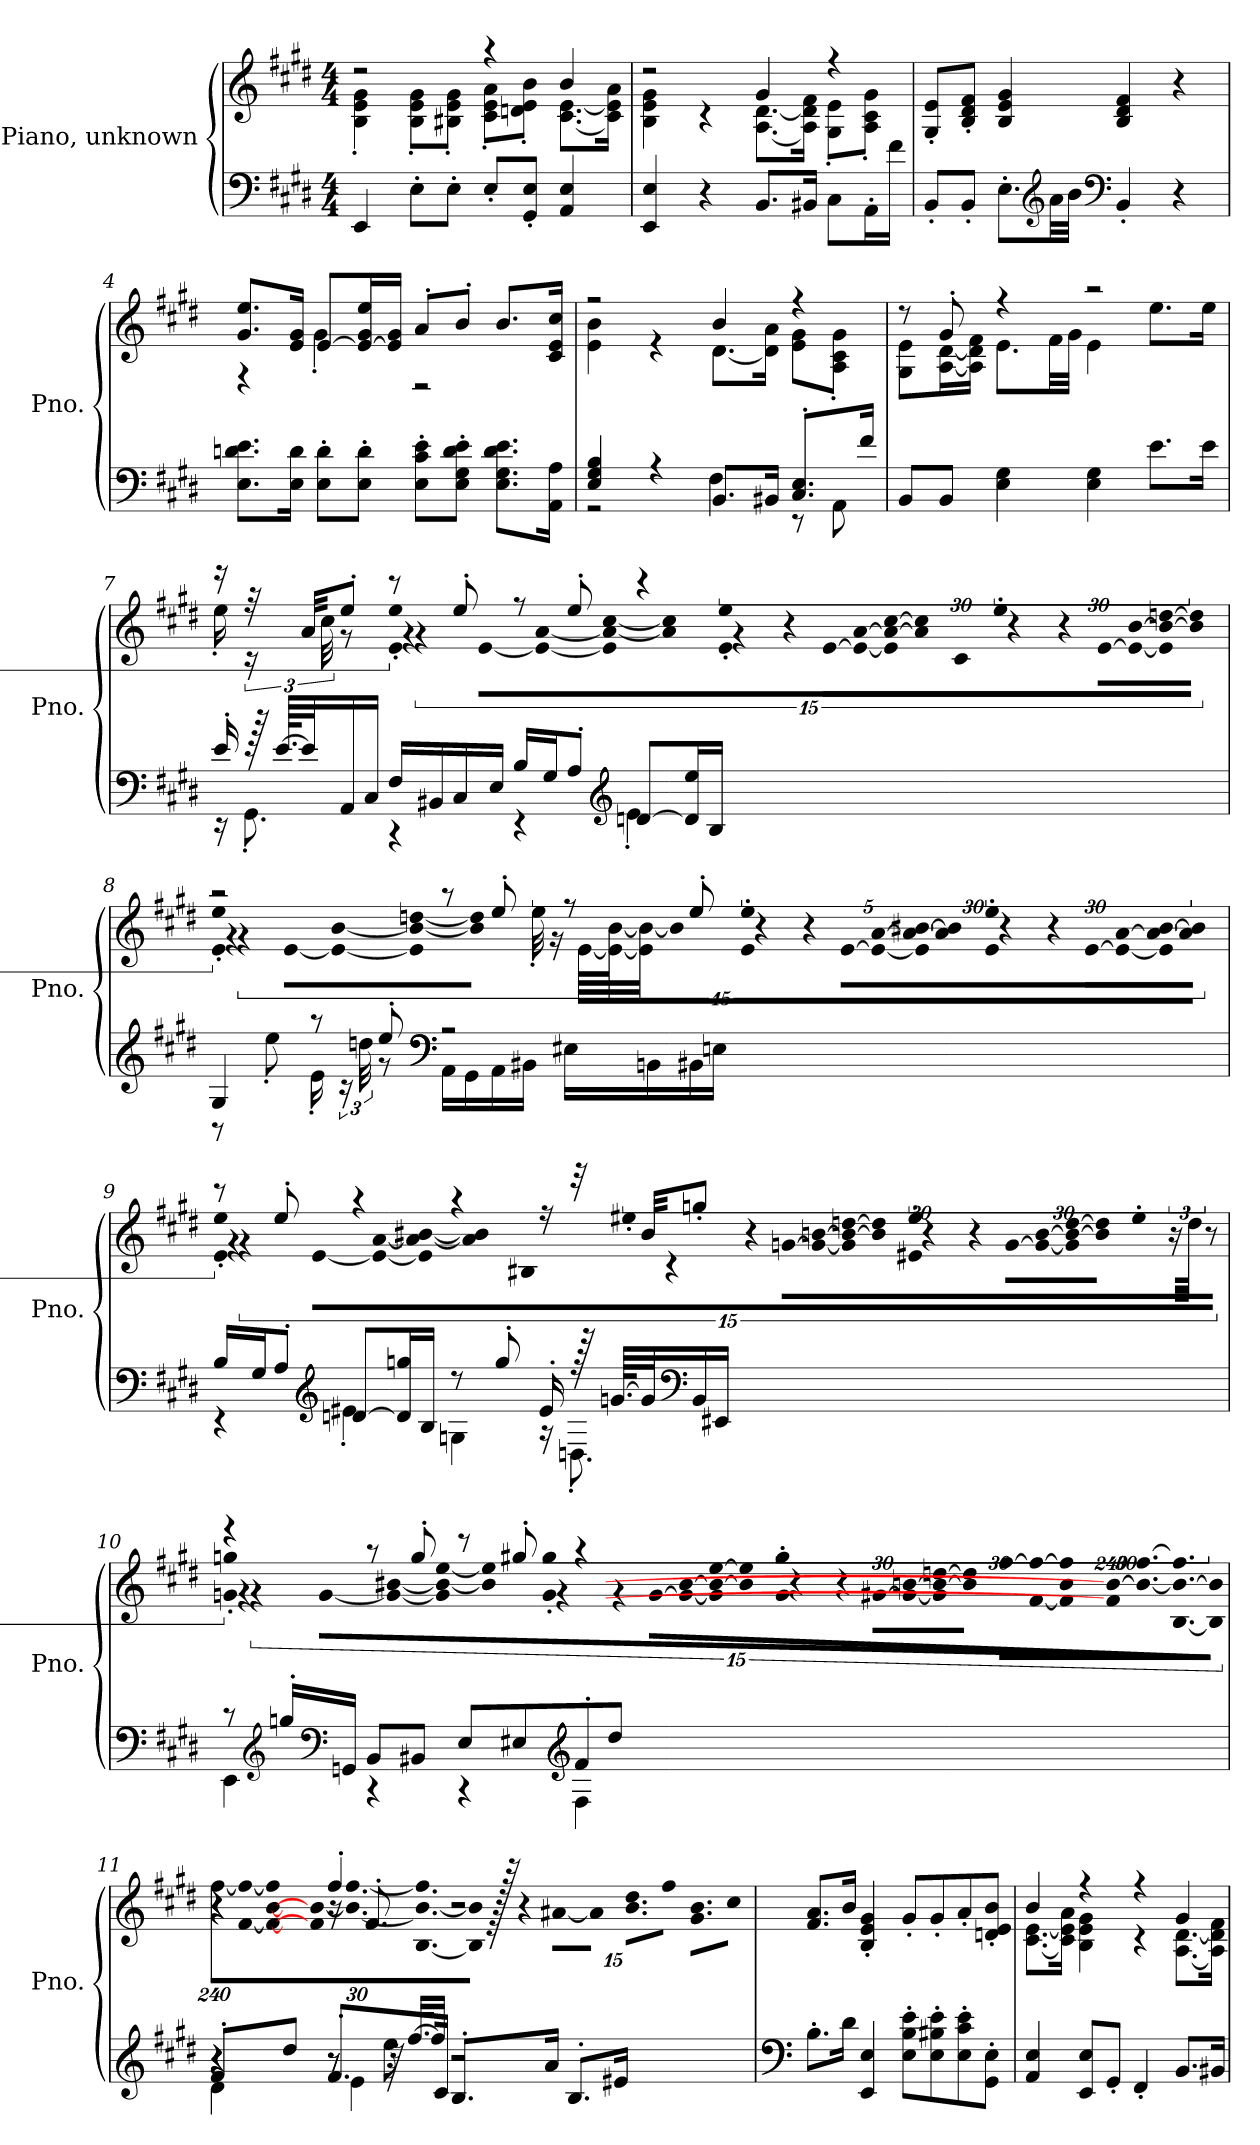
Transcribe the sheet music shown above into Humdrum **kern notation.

**kern	**kern
*part1	*part1
*staff2	*staff1
*I"Piano, unknown	*
*I'Pno.	*
*clefF4	*clefG2
*k[f#c#g#d#]	*k[f#c#g#d#]
*M4/4	*M4/4
*MM120	*MM120
=1	=1
*	*^
4EE/	2r	4B\' 4e\' 4g#\'
8E'\L	.	8B\' 8e\' 8g#\'L
8E'\J	.	8B#X\' 8e\' 8g#\'J
8E'/L	4r	8c#\' 8e\' 8a\'L
8GG#/' 8E/'J	.	8dn\' 8e\' 8b\'J
4AA/ 4E/	4b/	[8.c#\ [8.e\L
.	.	16c#\] 16e\] 16a\Jk
=2	=2	=2
4EE/ 4E/	2r	4B\ 4e\ 4g#\
4r	.	4r
8.BB/L	4g#/	[8.A\ [8.d#\L
16BB#X/Jk	.	16A\] 16d#\] 16f#\Jk
8C#\L	4r	8G#\' 8e\'L
16AA'\L	.	8A\' 8c#\' 8g#\'J
16f#\JJ	.	.
*	*v	*v
=3	=3
8BB'/L	8G#/' 8e/'L
8BB'/J	8B/' 8d#/' 8f#/'J
8.E'\L	4B/ 4e/ 4g#/
*clefG2	*
32a\LL	.
32b\JJJ	.
*clefF4	*
4BB'/	4B/ 4d#/ 4f#/
4r	4r
!!LO:LB:g=z
=4	=4
*	*^
8.E\ 8.dn\ 8.e\L	8.g#/ 8.ee/L	4r
16E\ 16d\Jk	16e/ 16g#/Jk	.
8E\' 8d\'L	[8e/L	4g#'\
8E\' 8d\'J	16e/_ 16g#/ 16ee/L	.
.	16e/] 16g#/JJ	.
8E\' 8c#\' 8e\'L	8a'/L	2r
8E\' 8G#\' 8d\' 8e\'J	8b'/J	.
8.E\ 8.G#\ 8.d\ 8.e\L	8.b/L	.
16AA\ 16A\Jk	16c#/ 16e/ 16cc#/Jk	.
=5	=5	=5
*^	*	*
4E/ 4G#/ 4B/	2r	2r	4e\ 4b\
4r	.	.	4r
8.BB/L	4F#\	4b/	[8.d#\L
16BB#X/Jk	.	.	16d#\] 16a\Jk
8.C#/' 8.E/'L	8r	4r	8e\ 8g#\L
.	8AA\	.	8A\' 8c#\' 8g#\'J
16f#/Jk	.	.	.
*v	*v	*	*
=6	=6	=6
8BB/L	8r	8G#\ 8e\L
8BB/J	8g#'/	[16A\ [16d#\L
.	.	16A\] 16d#\] 16f#\JJ
4E\ 4G#\	4r	8.e\L
.	.	32f#\LL
.	.	32g#\JJJ
4E\ 4G#\	2r	4e\
8.e\L	.	8.ee\L
16e\Jk	.	16ee\Jk
!!LO:LB:g=z	!!
=7	=7	=7
*^	*	*
16e'/	16r	16r	16ee'\
128r	8.GG#'\	32r	24r
[64.e/KLLL	.	.	.
32e/J]	.	32a/KKL	.
.	.	.	48cc#\
16AA/	.	8ee'/J	8r
16C#/JJ	.	.	.
!	!	!	!LO:N:vis=64
16F#/LL	4r	8r	960%17e\' 960%17ee\'
!	!	!	!LO:N:vis=64
.	.	.	960%17r
.	.	.	1920ryy
!	!	!	!LO:N:vis=32
.	.	.	640%23r
16BB#X/	.	.	.
!	!	!	!LO:N:vis=64
.	.	.	[960%17e\LLLL
!	!	!	!LO:N:vis=64
.	.	.	960%17e\_ [960%17a\
!	!	!	!LO:N:vis=64
.	.	.	960%17e\] 960%17a\_ [960%17cc#\JJJ
16C#/	.	8ee'/	8a\] 8cc#\]
16E/JJ	.	.	.
!	!	!	!LO:N:vis=64
16B/LL	4r	8r	960%17e\' 960%17ee\'Jkkk
!	!	!	!LO:N:vis=64
.	.	.	960%17r
.	.	.	1920ryy
!	!	!	!LO:N:vis=32
.	.	.	640%23r
16G#/J	.	.	.
!	!	!	!LO:N:vis=64
.	.	.	[960%17e\LLLL
!	!	!	!LO:N:vis=64
.	.	.	960%17e\_ [960%17a\
!	!	!	!LO:N:vis=64
.	.	.	960%17e\] 960%17a\_ [960%17cc#\JJ
8A'/J	.	8ee'/	16a\] 16cc#\]
.	.	.	16c#\
*clefG2	*	*	*
!	!	!	!LO:N:vis=64
[8dn/L	4e'\	4r	960%17ee'\JJkk
!	!	!	!LO:N:vis=64
.	.	.	960%17r
.	.	.	1920ryy
!	!	!	!LO:N:vis=32
.	.	.	640%23r
!	!	!	!LO:N:vis=64
.	.	.	[960%17e\LLLL
!	!	!	!LO:N:vis=64
.	.	.	960%17e\_ [960%17b\
!	!	!	!LO:N:vis=64
.	.	.	960%17e\] 960%17b\_ [960%17ddn\JJJ
16d/] 16ee/L	.	.	8b\] 8dd\]J
16B/JJ	.	.	.
!!LO:LB:g=z	!!
=8	=8	=8	=8
!	!	!	!LO:N:vis=64
4G#/	8r	2r	960%17e\' 960%17ee\'
!	!	!	!LO:N:vis=64
.	.	.	960%17r
.	.	.	1920ryy
!	!	!	!LO:N:vis=32
.	.	.	640%23r
!	!	!	!LO:N:vis=64
.	.	.	[960%17e\LLLL
!	!	!	!LO:N:vis=64
.	.	.	960%17e\_ [960%17b\
!	!	!	!LO:N:vis=64
.	.	.	960%17e\] 960%17b\_ [960%17ddn\JJJ
.	8ee'\	.	8b\] 8dd\]J
8r	16e'\	.	40ee'\
.	.	.	20r
.	24r	.	.
.	.	.	[80e\LLLL
.	.	.	80e\_ [80b\J
.	.	.	40e\] 40b\_JJ
.	48ddn\	.	.
8ee'/	8r	.	8b\]
*clefF4	*	*	*
!	!	!	!LO:N:vis=64
2r	16AA\LL	8r	960%17e\' 960%17ee\'Jkkk
!	!	!	!LO:N:vis=64
.	.	.	960%17r
.	.	.	1920ryy
!	!	!	!LO:N:vis=32
.	.	.	640%23r
.	16GG#\	.	.
!	!	!	!LO:N:vis=64
.	.	.	[960%17e\LLLL
!	!	!	!LO:N:vis=64
.	.	.	960%17e\_ [960%17a\
!	!	!	!LO:N:vis=64
.	.	.	960%17e\] 960%17a\_ [960%17b#X\JJJ
.	16AA\	8ee'/	8a\] 8b#\]
.	16BB#X\JJ	.	.
!	!	!	!LO:N:vis=64
.	16E#X\LL	8r	960%17e\' 960%17ee\'Jkkk
!	!	!	!LO:N:vis=64
.	.	.	960%17r
.	.	.	1920ryy
!	!	!	!LO:N:vis=32
.	.	.	640%23r
.	16BBn\	.	.
!	!	!	!LO:N:vis=64
.	.	.	[960%17e\LLLL
!	!	!	!LO:N:vis=64
.	.	.	960%17e\_ [960%17a\
!	!	!	!LO:N:vis=64
.	.	.	960%17e\] 960%17a\_ [960%17b#\JJJ
.	16BB#X\	8ee'/	8a\] 8b#\]J
.	16En\JJ	.	.
!!LO:LB:g=z	!!
=9	=9	=9	=9
!	!	!	!LO:N:vis=64
16B/LL	4r	8r	960%17e\' 960%17ee\'
!	!	!	!LO:N:vis=64
.	.	.	960%17r
.	.	.	1920ryy
!	!	!	!LO:N:vis=32
.	.	.	640%23r
16G#/J	.	.	.
!	!	!	!LO:N:vis=64
.	.	.	[960%17e\LLLL
!	!	!	!LO:N:vis=64
.	.	.	960%17e\_ [960%17a\
!	!	!	!LO:N:vis=64
.	.	.	960%17e\] 960%17a\_ [960%17b#X\JJ
8A'/J	.	8ee'/	16a\] 16b#\]
.	.	.	16B#X\
*clefG2	*	*	*
!	!	!	!LO:N:vis=64
[8dn/L	4e#X'\	4r	960%17ee#X'\JJkk
!	!	!	!LO:N:vis=64
.	.	.	960%17r
.	.	.	1920ryy
!	!	!	!LO:N:vis=32
.	.	.	640%23r
!	!	!	!LO:N:vis=64
.	.	.	[960%17gn\LLLL
!	!	!	!LO:N:vis=64
.	.	.	960%17g\_ [960%17bn\
!	!	!	!LO:N:vis=64
.	.	.	960%17g\] 960%17b\_ [960%17ddn\JJJ
16d/] 16ggn/L	.	.	8b\] 8dd\]
16B/JJ	.	.	.
!	!	!	!LO:N:vis=64
8r	4Gn\	4r	960%17e#X\' 960%17ee#\'Jkkk
!	!	!	!LO:N:vis=64
.	.	.	960%17r
.	.	.	1920ryy
!	!	!	!LO:N:vis=32
.	.	.	640%23r
!	!	!	!LO:N:vis=64
.	.	.	[960%17g\LLLL
!	!	!	!LO:N:vis=64
.	.	.	960%17g\_ [960%17b\
!	!	!	!LO:N:vis=64
.	.	.	960%17g\] 960%17b\_ [960%17dd\JJJ
8gg'/	.	.	8b\] 8dd\]J
16e#'/	16r	16r	16ee#'\
128r	8.Dn'\	32r	24r
[64.gn/KLLL	.	.	.
32g/J]	.	32b/KKL	.
.	.	.	48dd\
*clefF4	*	*	*
16BB/	.	8ggn'/J	8r
16EE#X/JJ	.	.	.
!!LO:LB:g=z	!!
=10	=10	=10	=10
!	!	!	!LO:N:vis=64
8r	4EE\	4r	960%17gn\' 960%17ggn\'
!	!	!	!LO:N:vis=64
.	.	.	960%17r
.	.	.	1920ryy
!	!	!	!LO:N:vis=32
.	.	.	640%23r
!	!	!	!LO:N:vis=64
.	.	.	[960%17g\LLLL
!	!	!	!LO:N:vis=64
.	.	.	960%17g\_ [960%17b#X\
!	!	!	!LO:N:vis=64
.	.	.	960%17g\] 960%17b#\_ [960%17ee\JJJ
*clefG2	*	*	*
16ggn'/LL	.	.	8b#\] 8ee\]
*clefF4	*	*	*
16GGn/JJ	.	.	.
!	!	!	!LO:N:vis=64
8BB/L	4r	8r	960%17g\' 960%17gg\'Jkkk
!	!	!	!LO:N:vis=64
.	.	.	960%17r
.	.	.	1920ryy
!	!	!	!LO:N:vis=32
.	.	.	640%23r
!	!	!	!LO:N:vis=64
.	.	.	[960%17g\LLLL
!	!	!	!LO:N:vis=64
.	.	.	960%17g\_ [960%17b#\
!	!	!	!LO:N:vis=64
.	.	.	960%17g\] 960%17b#\_ [960%17ee\JJJ
8BB#X/J	.	8gg'/	8b#\] 8ee\]
!	!	!	!LO:N:vis=64
8E/L	4r	8r	960%17g\' 960%17gg\'Jkkk
!	!	!	!LO:N:vis=64
.	.	.	960%17r
.	.	.	1920ryy
!	!	!	!LO:N:vis=32
.	.	.	640%23r
!	!	!	!LO:N:vis=64
.	.	.	[960%17g#X\LLLL
!	!	!	!LO:N:vis=64
.	.	.	960%17g#\_ [960%17bn\
!	!	!	!LO:N:vis=64
.	.	.	960%17g#\] 960%17b\_ [960%17ddn\JJJ
8E#X/	.	8gg#X'/	8b\] 8dd\]J
*clefG2	*	*	*
*	*	*	*Xbrackettup
!	!	!	!LO:N:vis=16
8f#'/	4F#\	4r	[1920%137ff#\LL
!	!	!	!LO:N:vis=64
.	.	.	[960%17f#\ 960%17ff#\_LL
!	!	!	!LO:N:vis=64
.	.	.	960%17f#\_ [960%17b\ 960%17ff#\]
.	.	.	1920ryy
!	!	!	!LO:N:vis=64
.	.	.	960%17f#\] 960%17b\_J
!	!	!	!LO:N:vis=32.
8dd#/J	.	.	1920%103b\_ [1920%103ff#\
!	!	!	!LO:N:vis=32.
.	.	.	[1920%103B\ 1920%103b\_ 1920%103ff#\]
!	!	!	!LO:N:vis=64
.	.	.	960%17B\] 960%17b\]JJJk
!!LO:PB:g=z
=11	=11	=11	=11
*^	*^	*	*
!	!	!	!	!	!LO:N:vis=16
*	*	*	*	*	*^
4r	4r	8f#'/L	4d#\	4r	[1920%137ff#\LL	4r
!	!	!	!	!	!LO:N:vis=64	!
.	.	.	.	.	[960%17f#\ 960%17ff#\_LL	.
!	!	!	!	!	!LO:N:vis=64	!
.	.	.	.	.	960%17f#\_ [960%17b\ 960%17ff#\]	.
.	.	.	.	.	1920ryy	.
!	!	!	!	!	!LO:N:vis=64	!
.	.	.	.	.	960%17f#\] 960%17b\_J	.
!	!	!	!	!	!LO:N:vis=32.	!
.	.	8dd#/J	.	.	1920%103b\_ [1920%103ff#\	.
!	!	!	!	!	!LO:N:vis=32.	!
.	.	.	.	.	[1920%103B\ 1920%103b\_ 1920%103ff#\]	.
!	!	!	!	!	!LO:N:vis=64	!
.	.	.	.	.	960%17B\] 960%17b\]JJJk	.
8r	8r	8.f#'/L	4e\	4ff#'/	1920r	16r
.	.	.	.	.	640%53r	.
.	.	.	.	.	.	8.f#'/
.	.	.	.	.	[24a#X\KL	.
64r	8ee\	.	.	.	8a#\J]	.
[32.ff#/KLL	.	.	.	.	.	.
16ff#/JJ]	.	16c#/Jk	.	.	.	.
2r	2r	8.B'/L	2r	2r	8.b\ 8.dd#\L	2r
.	.	16a/Jk	.	.	16ff#\Jk	.
.	.	8.B'/L	.	.	8.g#\ 8.b\L	.
.	.	16e#X/Jk	.	.	16cc#\Jk	.
*v	*v	*v	*v	*	*	*
*	*v	*v	*v
=12	=12
*clefF4	*
8.B'\L	8.f#/ 8.a/L
16d#\Jk	16b/Jk
4EE/ 4E/	4B/' 4e/' 4g#/'
8E\' 8B\' 8e\'L	8g#'/L
8E\' 8B#X\' 8e\'	8g#'/
8E\' 8c#\' 8e\'	8a'/
8GG#\' 8E\'J	8dn/' 8e/' 8b/'J
!!LO:LB:g=z
=13	=13
*	*^
4AA/ 4E/	4b/	[8.c#\ [8.e\L
.	.	16c#\] 16e\] 16a\Jk
8EE/ 8E/L	4r	4B\ 4e\ 4g#\
8GG#'/J	.	.
4FF#'/	4r	4r
8.BB/L	4g#/	[8.A\ [8.d#\L
16BB#X/Jk	.	16A\] 16d#\] 16f#\Jk
*	*v	*v
=	=
*-	*-
